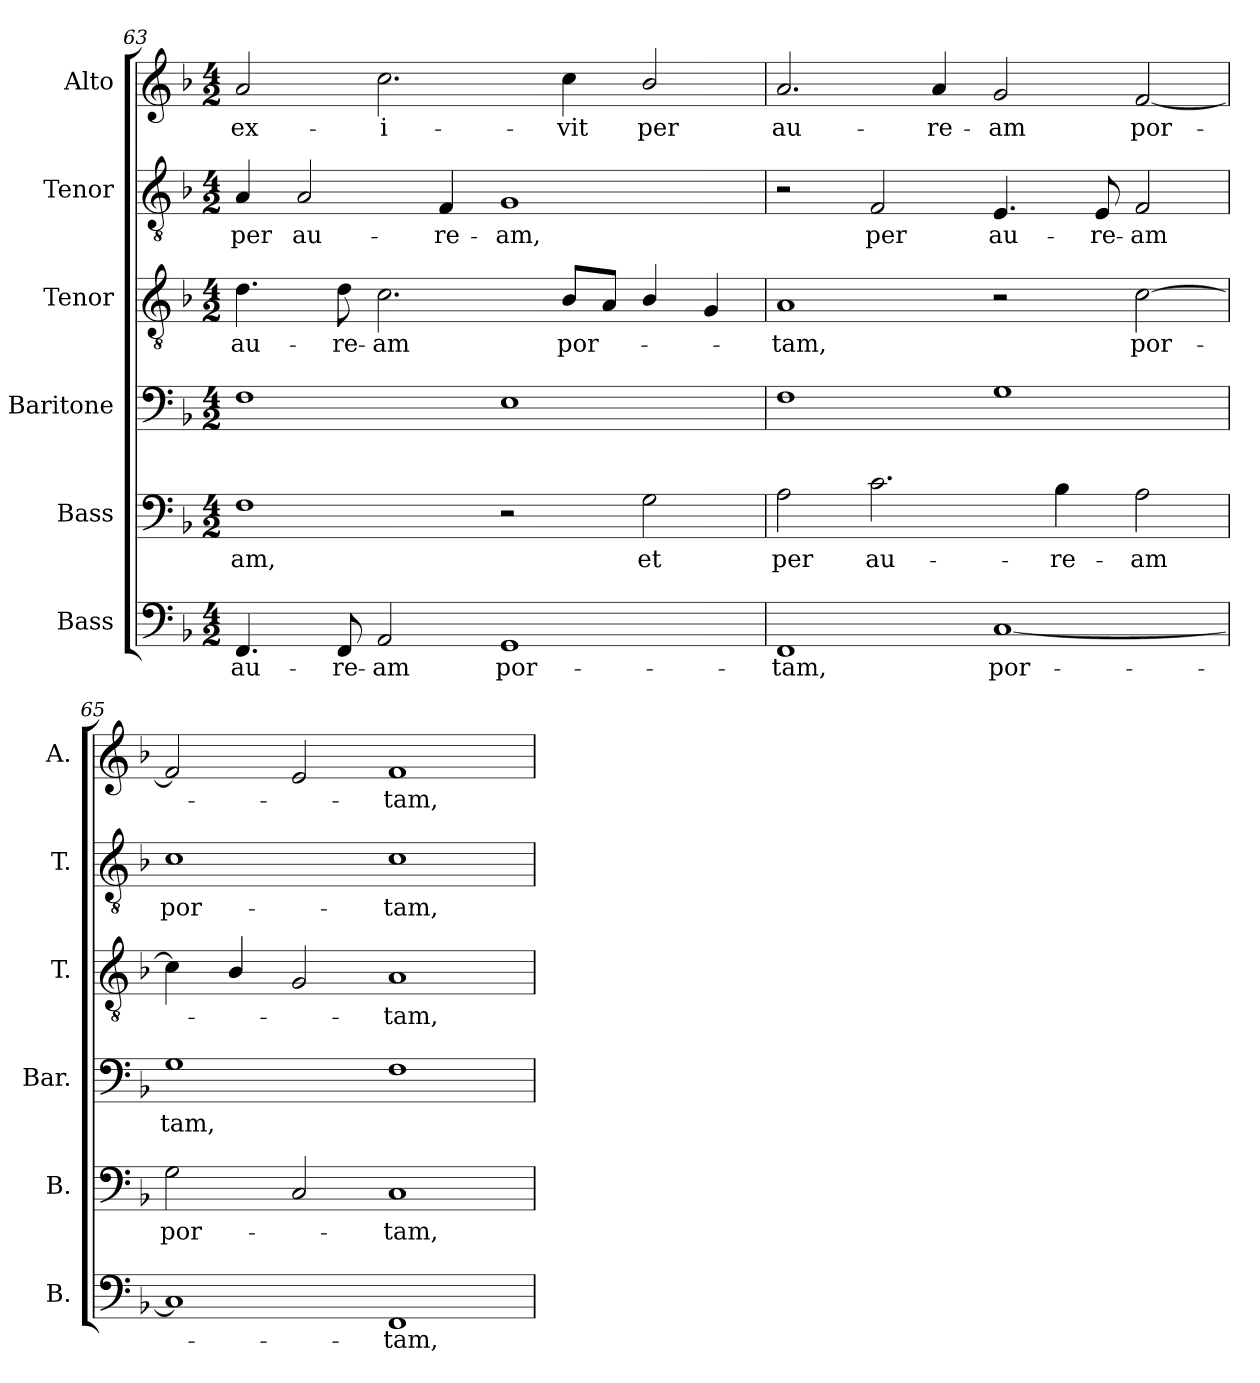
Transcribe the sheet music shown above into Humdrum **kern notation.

**kern	**text	**kern	**text	**kern	**text	**kern	**text	**kern	**text	**kern	**text
*part6	*part6	*part5	*part5	*part4	*part4	*part3	*part3	*part2	*part2	*part1	*part1
*staff6	*staff6	*staff5	*staff5	*staff4	*staff4	*staff3	*staff3	*staff2	*staff2	*staff1	*staff1
*I"Bass	*	*I"Bass	*	*I"Baritone	*	*I"Tenor	*	*I"Tenor	*	*I"Alto	*
*I'B.	*	*I'B.	*	*I'Bar.	*	*I'T.	*	*I'T.	*	*I'A.	*
*clefF4	*	*clefF4	*	*clefF4	*	*clefGv2	*	*clefGv2	*	*clefG2	*
*	*	*	*	*	*	*ITrd7c12	*	*ITrd7c12	*	*	*
*k[b-]	*	*k[b-]	*	*k[b-]	*	*k[b-]	*	*k[b-]	*	*k[b-]	*
*F:	*	*F:	*	*F:	*	*F:	*	*F:	*	*F:	*
*M4/2	*	*M4/2	*	*M4/2	*	*M4/2	*	*M4/2	*	*M4/2	*
=63	=63	=63	=63	=63	=63	=63	=63	=63	=63	=63	=63
!	!LO:LY:b:color=#000000	!	!	!	!	!	!	!	!	!	!
!	!	!	!LO:LY:b:color=#000000	!	!	!	!	!	!	!	!
!	!	!	!	!	!	!	!LO:LY:b:color=#000000	!	!	!	!
!	!	!	!	!	!	!	!	!	!LO:LY:b:color=#000000	!	!
!	!	!	!	!	!	!	!	!	!	!	!LO:LY:b:color=#000000
4.FFi/	au-	1Fi	-am,	1Fi	.	4.Di\	au-	4AAi/	per	2ai/	ex-
!	!	!	!	!	!	!	!	!	!LO:LY:b:color=#000000	!	!
.	.	.	.	.	.	.	.	2AAi/	au-	.	.
!	!LO:LY:b:color=#000000	!	!	!	!	!	!	!	!	!	!
!	!	!	!	!	!	!	!LO:LY:b:color=#000000	!	!	!	!
8FFi/	-re-	.	.	.	.	8Di\	-re-	.	.	.	.
!	!LO:LY:b:color=#000000	!	!	!	!	!	!	!	!	!	!
!	!	!	!	!	!	!	!LO:LY:b:color=#000000	!	!	!	!
!	!	!	!	!	!	!	!	!	!	!	!LO:LY:b:color=#000000
2AAi/	-am	.	.	.	.	2.Ci\	-am	.	.	2.cci\	-i-
!	!	!	!	!	!	!	!	!	!LO:LY:b:color=#000000	!	!
.	.	.	.	.	.	.	.	4FFi/	-re-	.	.
!	!LO:LY:b:color=#000000	!	!	!	!	!	!	!	!	!	!
!	!	!	!	!	!	!	!	!	!LO:LY:b:color=#000000	!	!
1GGi	por-	2r	.	1Ei	.	.	.	1GGi	-am,	.	.
!	!	!	!	!	!	!	!LO:LY:b:color=#000000	!	!	!	!
!	!	!	!	!	!	!	!	!	!	!	!LO:LY:b:color=#000000
.	.	.	.	.	.	8BB-i/L	por-	.	.	4cci\	-vit
.	.	.	.	.	.	8AAi/J	.	.	.	.	.
!	!	!	!LO:LY:b:color=#000000	!	!	!	!	!	!	!	!
!	!	!	!	!	!	!	!	!	!	!	!LO:LY:b:color=#000000
.	.	2Gi\	et	.	.	4BB-i/	.	.	.	2b-i/	per
.	.	.	.	.	.	4GGi/	.	.	.	.	.
!!LO:PB:g=z
=64	=64	=64	=64	=64	=64	=64	=64	=64	=64	=64	=64
!	!LO:LY:b:color=#000000	!	!	!	!	!	!	!	!	!	!
!	!	!	!LO:LY:b:color=#000000	!	!	!	!	!	!	!	!
!	!	!	!	!	!	!	!LO:LY:b:color=#000000	!	!	!	!
!	!	!	!	!	!	!	!	!	!	!	!LO:LY:b:color=#000000
1FFi	-tam,	2Ai\	per	1Fi	.	1AAi	-tam,	2r	.	2.ai/	au-
!	!	!	!LO:LY:b:color=#000000	!	!	!	!	!	!	!	!
!	!	!	!	!	!	!	!	!	!LO:LY:b:color=#000000	!	!
.	.	2.ci\	au-	.	.	.	.	2FFi/	per	.	.
!	!	!	!	!	!	!	!	!	!	!	!LO:LY:b:color=#000000
.	.	.	.	.	.	.	.	.	.	4ai/	-re-
!	!LO:LY:b:color=#000000	!	!	!	!	!	!	!	!	!	!
!	!	!	!	!	!	!	!	!	!LO:LY:b:color=#000000	!	!
!	!	!	!	!	!	!	!	!	!	!	!LO:LY:b:color=#000000
[1Ci	por-	.	.	1Gi	.	2r	.	4.EEi/	au-	2gi/	-am
!	!	!	!LO:LY:b:color=#000000	!	!	!	!	!	!	!	!
.	.	4B-i\	-re-	.	.	.	.	.	.	.	.
!	!	!	!	!	!	!	!	!	!LO:LY:b:color=#000000	!	!
.	.	.	.	.	.	.	.	8EEi/	-re-	.	.
!	!	!	!LO:LY:b:color=#000000	!	!	!	!	!	!	!	!
!	!	!	!	!	!	!	!LO:LY:b:color=#000000	!	!	!	!
!	!	!	!	!	!	!	!	!	!LO:LY:b:color=#000000	!	!
!	!	!	!	!	!	!	!	!	!	!	!LO:LY:b:color=#000000
.	.	2Ai\	-am	.	.	[2Ci\	por-	2FFi/	-am	[2fi/	por-
=65	=65	=65	=65	=65	=65	=65	=65	=65	=65	=65	=65
!	!	!	!LO:LY:b:color=#000000	!	!	!	!	!	!	!	!
!	!	!	!	!	!LO:LY:b:color=#000000	!	!	!	!	!	!
!	!	!	!	!	!	!	!	!	!LO:LY:b:color=#000000	!	!
1Ci]	.	2Gi\	por-	1Gi	-tam,	4Ci\]	.	1Ci	por-	2fi/]	.
.	.	.	.	.	.	4BB-i/	.	.	.	.	.
.	.	2Ci/	.	.	.	2GGi/	.	.	.	2ei/	.
!	!LO:LY:b:color=#000000	!	!	!	!	!	!	!	!	!	!
!	!	!	!LO:LY:b:color=#000000	!	!	!	!	!	!	!	!
!	!	!	!	!	!	!	!LO:LY:b:color=#000000	!	!	!	!
!	!	!	!	!	!	!	!	!	!LO:LY:b:color=#000000	!	!
!	!	!	!	!	!	!	!	!	!	!	!LO:LY:b:color=#000000
1FFi	-tam,	1Ci	-tam,	1Fi	.	1AAi	-tam,	1Ci	-tam,	1fi	-tam,
=	=	=	=	=	=	=	=	=	=	=	=
*-	*-	*-	*-	*-	*-	*-	*-	*-	*-	*-	*-
